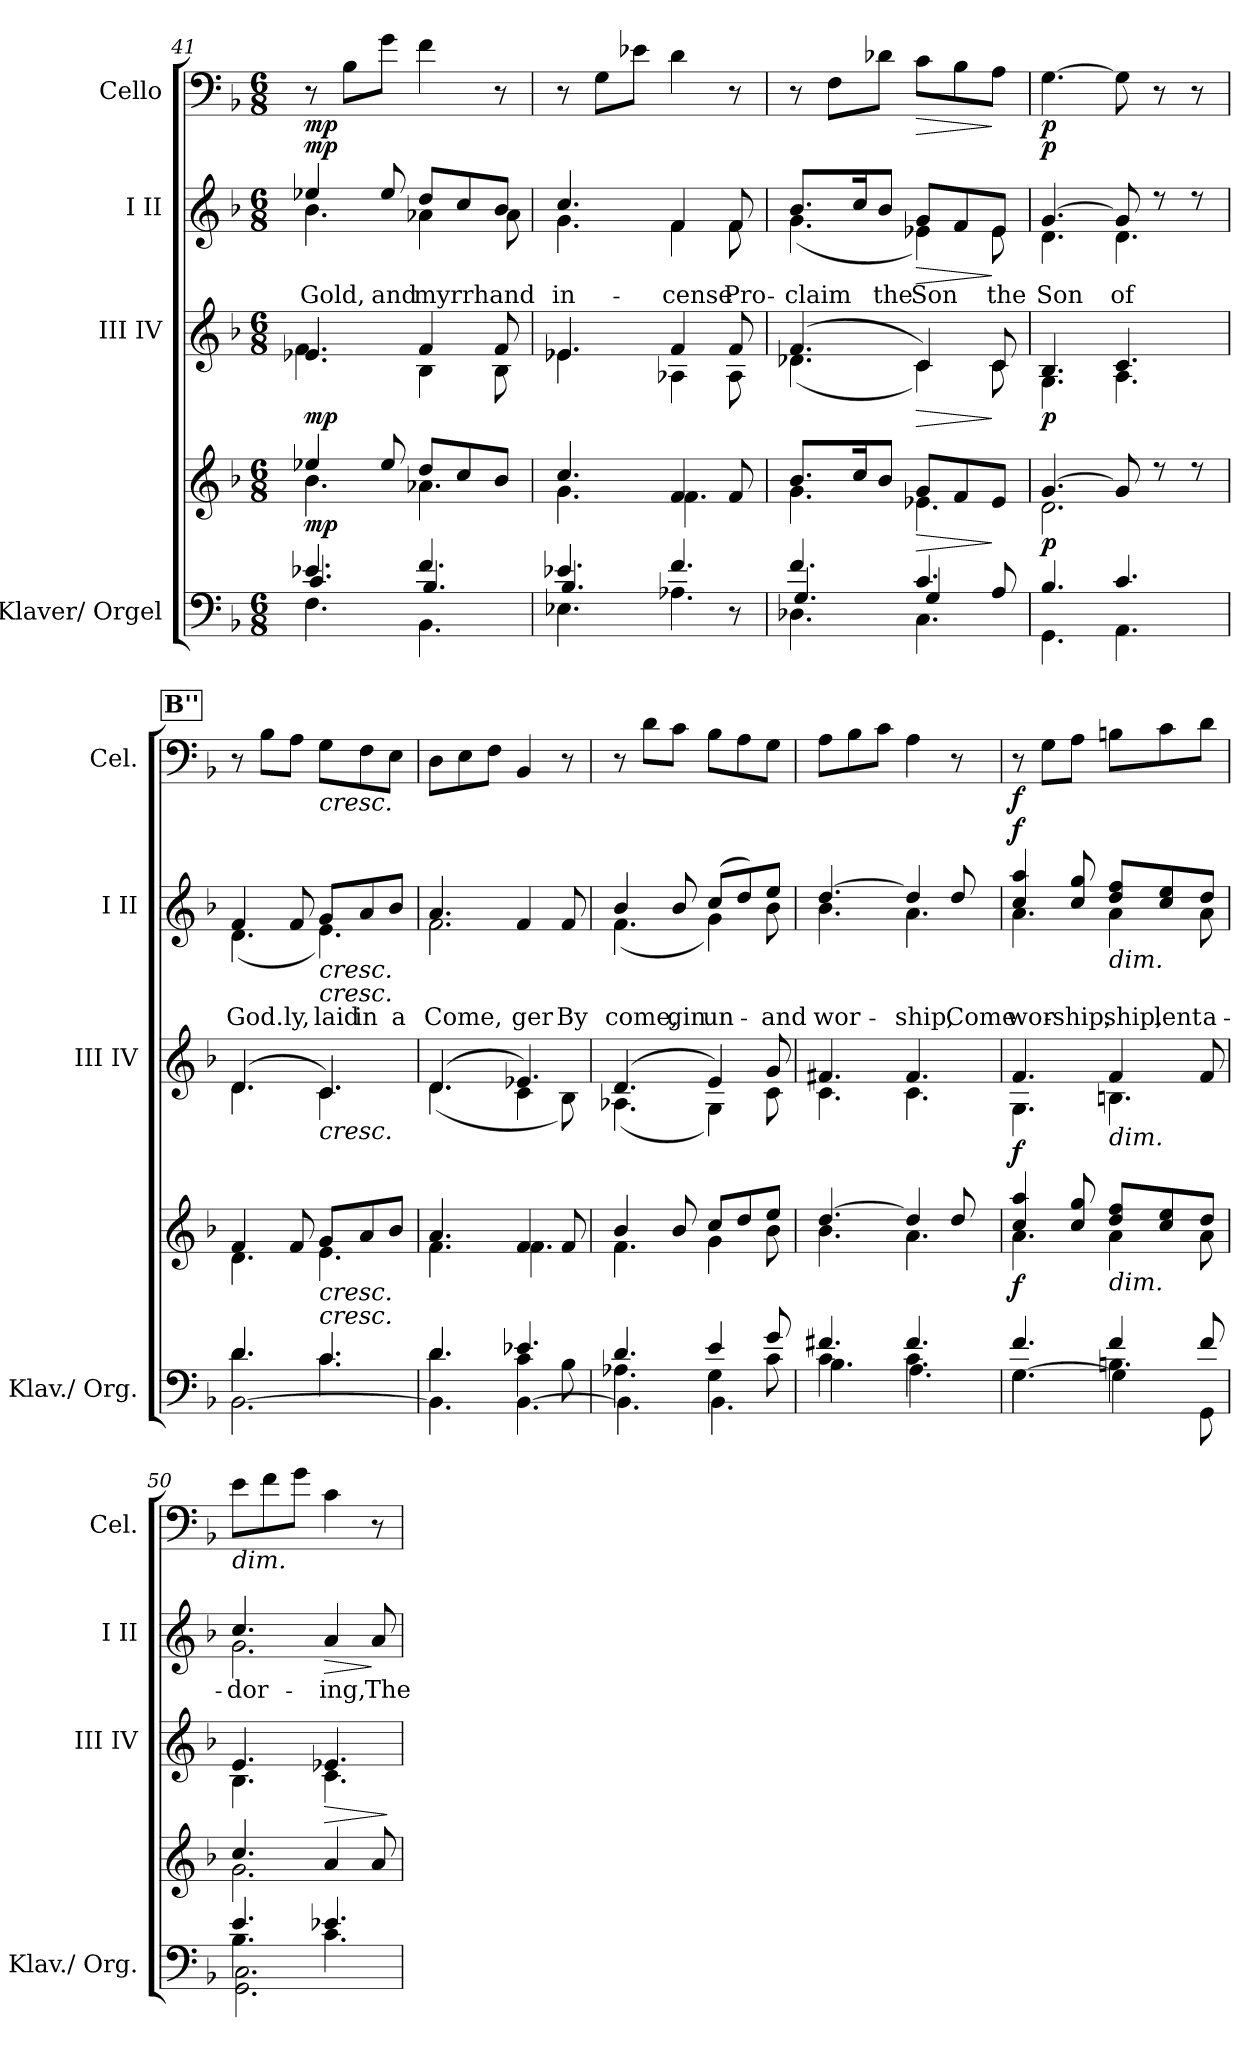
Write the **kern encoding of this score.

**kern	**kern	**dynam	**kern	**dynam	**kern	**text	**dynam	**kern	**dynam
*part4	*part4	*part4	*part3	*part3	*part2	*part2	*part2	*part1	*part1
*staff5	*staff4	*staff4/5	*staff3	*staff3	*staff2	*staff2	*staff2	*staff1	*staff1
*I"Klaver/ Orgel	*	*	*I"III IV	*	*I"I II	*	*	*I"Cello	*
*I'Klav./ Org.	*	*	*I'III IV	*	*I'I II	*	*	*I'Cel.	*
*clefF4	*clefG2	*	*clefG2	*	*clefG2	*	*	*clefF4	*
*k[b-]	*k[b-]	*	*k[b-]	*	*k[b-]	*	*	*k[b-]	*
*M6/8	*M6/8	*	*M6/8	*	*M6/8	*	*	*M6/8	*
=41	=41	=41	=41	=41	=41	=41	=41	=41	=41
*^	*^	*	*^	*	*	*	*	*	*
*	*^	*	*	*	*	*	*	*	*	*	*	*
!	!	!	!	!	!	!	!	!	!	!LO:LY:a	!	!	!
*	*	*	*	*	*	*	*	*	*^	*	*	*	*
!	!	!	!	!	!LO:DY:b	!	!	!LO:DY:b	!	!	!LO:LY:b	!LO:DY:b	!	!LO:DY:b
4.e-X/	4.F\	4.c/	4ee-X/	4.b-\	mp	4.e-X/	4.f\	mp	4ee-X/	4.b-\	Gold,	mp	8r	mp
.	.	.	.	.	.	.	.	.	.	.	.	.	8B-\L	.
!	!	!	!	!	!	!	!	!	!	!	!LO:LY:a	!	!	!
.	.	.	8ee-/	.	.	.	.	.	8ee-/	.	and	.	8g\J	.
!	!	!	!	!	!	!	!	!	!	!	!LO:LY:a	!	!	!
!	!	!	!	!	!	!	!	!	!	!	!LO:LY:b	!	!	!
4.f/	4.BB-\	4.B-/	8dd/L	4.a-X\	.	4f/	4B-\	.	8dd/L	4a-X\	myrrh	.	4f\	.
.	.	.	8cc/	.	.	.	.	.	8cc/	.	.	.	.	.
!	!	!	!	!	!	!	!	!	!	!	!LO:LY:a	!	!	!
!	!	!	!	!	!	!	!	!	!	!	!LO:LY:b	!	!	!
.	.	.	8b-/J	.	.	8f/	8B-\	.	8b-/J	8a-\	and	.	8r	.
=42	=42	=42	=42	=42	=42	=42	=42	=42	=42	=42	=42	=42	=42	=42
!	!	!	!	!	!	!	!	!	!	!	!LO:LY:a	!	!	!
!	!	!	!	!	!	!	!	!	!	!	!LO:LY:b	!	!	!
4.e-X/	4.E-X\	4.B-/	4.cc/	4.g\	.	4.e-X/	4.e-\	.	4.cc/	4.g\	in-	.	8r	.
.	.	.	.	.	.	.	.	.	.	.	.	.	8G\L	.
.	.	.	.	.	.	.	.	.	.	.	.	.	8e-X\J	.
!	!	!	!	!	!	!	!	!	!	!	!LO:LY:a	!	!	!
!	!	!	!	!	!	!	!	!	!	!	!LO:LY:b	!	!	!
4.f/	4.A-X\	4ryy	4f/	4.f\	.	4f/	4A-X\	.	4f/	4f\	-cense	.	4d\	.
!	!	!	!	!	!	!	!	!	!	!	!LO:LY:a	!	!	!
!	!	!	!	!	!	!	!	!	!	!	!LO:LY:b	!	!	!
.	.	8r	8f/	.	.	8f/	8A-\	.	8f/	8f\	Pro-	.	8r	.
=43	=43	=43	=43	=43	=43	=43	=43	=43	=43	=43	=43	=43	=43	=43
!	!	!	!	!	!	!	!	!	!	!	!LO:LY:a	!	!	!
!	!	!	!	!	!	!	!	!	!	!	!LO:LY:b	!	!	!
4.f/	4.D-X\	4.G/	8.b-/L	4.g\	.	(>4.f/	(<4.d-X\	.	8.b-/L	(<4.g\	-claim	.	8r	.
.	.	.	.	.	.	.	.	.	.	.	.	.	8F\L	.
.	.	.	16cc/K	.	.	.	.	.	16cc/K	.	.	.	.	.
!	!	!	!	!	!	!	!	!	!	!	!LO:LY:a	!	!	!
.	.	.	8b-/J	.	.	.	.	.	8b-/J	.	the	.	8d-X\J	.
!	!	!	!	!	!LO:HP:b	!	!	!LO:HP:b	!	!	!LO:LY:a	!LO:HP:b	!	!LO:HP:b
4.c/	4.C\	4G/	8g/L	4.e-X\	>	4c/)	4c\)	>	8g/L	4e-X\)	Son	>	8c\L	>
.	.	.	8f/	.	.	.	.	.	8f/	.	.	.	8B-\	.
!	!	!	!	!	!	!	!	!	!	!	!LO:LY:a	!	!	!
!	!	!	!	!	!	!	!	!	!	!	!LO:LY:b	!	!	!
.	.	8A/	8e-/J	.	]	8c/	8c\	]	8e-/J	8e-\	the	]	8A\J	]
!!LO:PB:g=z
=44	=44	=44	=44	=44	=44	=44	=44	=44	=44	=44	=44	=44	=44	=44
!	!	!	!	!	!	!	!	!	!	!	!LO:LY:a	!	!	!
!	!	!	!	!	!LO:DY:b	!	!	!LO:DY:b	!	!	!LO:LY:b	!LO:DY:b	!	!LO:DY:b
*	*v	*v	*	*	*	*	*	*	*	*	*	*	*	*
4.B-/	4.GG\	[4.g/	2.d\	p	4.B-/	4.G\	p	[4.g/	4.d\	Son	p	[4.G\	p
!	!	!	!	!	!	!	!	!	!	!LO:LY:b	!	!	!
4.c/	4.AA\	8g/]	.	.	4.c/	4.A\	.	8g/]	4.d\	of	.	8G\]	.
.	.	8r	.	.	.	.	.	8r	.	.	.	8r	.
.	.	8r	.	.	.	.	.	8r	.	.	.	8r	.
!!LO:REH:place=s1:a:B:fs=14:t=B''
=45	=45	=45	=45	=45	=45	=45	=45	=45	=45	=45	=45	=45	=45
*	*^	*	*	*	*	*	*	*	*	*	*	*	*
!	!	!	!	!	!	!	!	!	!	!	!LO:LY:a	!	!	!
!	!	!	!	!	!	!	!	!	!	!	!LO:LY:b	!	!	!
4.d/	4.d\	[2.BB-\	4f/	4.d\	.	(>4.d/	4.d\	.	4f/	(<4.d\	God.	.	8r	.
.	.	.	.	.	.	.	.	.	.	.	.	.	8B-\L	.
!	!	!	!	!	!	!	!	!	!	!	!LO:LY:a	!	!	!
.	.	.	8f/	.	.	.	.	.	8f/	.	-ly,	.	8A\J	.
!	!	!	!	!	!	!	!	!	!	!	!	!	!LO:TX:b:i:t=cresc.	!
!	!	!	!	!	!	!	!	!	!LO:TX:b:i:t=cresc.	!	!	!	!	!
!	!	!	!	!	!	!	!	!	!LO:TX:b:i:t=cresc.	!	!	!	!	!
!	!	!	!	!	!	!LO:TX:b:i:t=cresc.	!	!	!	!	!	!	!	!
!	!	!	!LO:TX:b:i:t=cresc.	!	!	!	!	!	!	!	!	!	!	!
!	!	!	!LO:TX:b:i:t=cresc.	!	!	!	!	!	!	!	!	!	!	!
!	!	!	!	!	!	!	!	!	!	!	!LO:LY:a	!	!	!
4.c/	4.c\	.	8g/L	4.e\	.	4.c/)	4.c\	.	8g/L	4.e\)	laid	.	8G\L	.
!	!	!	!	!	!	!	!	!	!	!	!LO:LY:a	!	!	!
.	.	.	8a/	.	.	.	.	.	8a/	.	in	.	8F\	.
!	!	!	!	!	!	!	!	!	!	!	!LO:LY:a	!	!	!
.	.	.	8b-/J	.	.	.	.	.	8b-/J	.	a	.	8E\J	.
=46	=46	=46	=46	=46	=46	=46	=46	=46	=46	=46	=46	=46	=46	=46
!	!	!	!	!	!	!	!	!	!	!	!LO:LY:a	!	!	!
!	!	!	!	!	!	!	!	!	!	!	!LO:LY:b	!	!	!
4.d/	4.d\	4.BB-\]	4.a/	4.f\	.	(>4.d/	(<4.d\	.	4.a/	2.f\	Come,	.	8D\L	.
.	.	.	.	.	.	.	.	.	.	.	.	.	8E\	.
.	.	.	.	.	.	.	.	.	.	.	.	.	8F\J	.
!	!	!	!	!	!	!	!	!	!	!	!LO:LY:a	!	!	!
4.e-X/	4c\	[4.BB-\	4f/	4.f\	.	4.e-X/)	4c\	.	4f/	.	-ger	.	4BB-/	.
!	!	!	!	!	!	!	!	!	!	!	!LO:LY:a	!	!	!
.	8B-\	.	8f/	.	.	.	8B-\)	.	8f/	.	By	.	8r	.
=47	=47	=47	=47	=47	=47	=47	=47	=47	=47	=47	=47	=47	=47	=47
!	!	!	!	!	!	!	!	!	!	!	!LO:LY:a	!	!	!
!	!	!	!	!	!	!	!	!	!	!	!LO:LY:b	!	!	!
4.d/	4.A-X\	4.BB-\]	4b-/	4.f\	.	(>4.d/	(<4.A-X\	.	4b-/	(<4.f\	come,	.	8r	.
.	.	.	.	.	.	.	.	.	.	.	.	.	8d\L	.
!	!	!	!	!	!	!	!	!	!	!	!LO:LY:a	!	!	!
.	.	.	8b-/	.	.	.	.	.	8b-/	.	-gin	.	8c\J	.
!	!	!	!	!	!	!	!	!	!	!	!LO:LY:a	!	!	!
4e/	4G\	4.BB-\	8cc/L	4g\	.	4e/)	4G\)	.	(>8cc/L	4g\)	un-	.	8B-\L	.
.	.	.	8dd/	.	.	.	.	.	8dd/)	.	.	.	8A\	.
!	!	!	!	!	!	!	!	!	!	!	!LO:LY:a	!	!	!
!	!	!	!	!	!	!	!	!	!	!	!LO:LY:b	!	!	!
8g/	8c\	.	8ee/J	8b-\	.	8g/	8c\	.	8ee/J	8b-\	and	.	8G\J	.
!!LO:LB:g=z
=48	=48	=48	=48	=48	=48	=48	=48	=48	=48	=48	=48	=48	=48	=48
!	!	!	!	!	!	!	!	!	!	!	!LO:LY:a	!	!	!
!	!	!	!	!	!	!	!	!	!	!	!LO:LY:b	!	!	!
4.f#X/	4.c\	4.B-\	[4.dd/	4.b-\	.	4.f#X/	4.c\	.	[4.dd/	4.b-\	wor-	.	8A\L	.
.	.	.	.	.	.	.	.	.	.	.	.	.	8B-\	.
.	.	.	.	.	.	.	.	.	.	.	.	.	8c\J	.
!	!	!	!	!	!	!	!	!	!	!	!LO:LY:b	!	!	!
4.f#/	4.c\	4.A\	4dd/]	4.a\	.	4.f#/	4.c\	.	4dd/]	4.a\	-ship,	.	4A\	.
!	!	!	!	!	!	!	!	!	!	!	!LO:LY:a	!	!	!
.	.	.	8dd/	.	.	.	.	.	8dd/	.	Come	.	8r	.
=49	=49	=49	=49	=49	=49	=49	=49	=49	=49	=49	=49	=49	=49	=49
!	!	!	!	!	!	!	!	!	!	!	!LO:LY:a	!	!	!
!	!	!	!	!	!LO:DY:b	!	!	!LO:DY:b	!	!	!LO:LY:b	!LO:DY:b	!	!LO:DY:b
4.f/	4.G\	[4.G\	4cc/ 4aa/	4.a\	f	4.f/	4.G\	f	4cc/ 4aa/	4.a\	wor-	f	8r	f
.	.	.	.	.	.	.	.	.	.	.	.	.	8G\L	.
!	!	!	!	!	!	!	!	!	!	!	!LO:LY:a	!	!	!
.	.	.	8cc/ 8gg/	.	.	.	.	.	8cc/ 8gg/	.	-ship,	.	8A\J	.
!	!	!	!	!	!	!	!	!	!LO:TX:b:i:t=dim.	!	!	!	!	!
!	!	!	!	!	!	!LO:TX:b:i:t=dim.	!	!	!	!	!	!	!	!
!	!	!	!LO:TX:b:i:t=dim.	!	!	!	!	!	!	!	!	!	!	!
!	!	!	!	!	!	!	!	!	!	!	!LO:LY:a	!	!	!
!	!	!	!	!	!	!	!	!	!	!	!LO:LY:b	!	!	!
4f/	4.Bn\	4G\]	8dd/ 8ff/L	4a\	.	4f/	4.Bn\	.	8dd/ 8ff/L	4a\	-ship,	.	8Bn\L	.
!	!	!	!	!	!	!	!	!	!	!	!LO:LY:a	!	!	!
.	.	.	8cc/ 8ee/	.	.	.	.	.	8cc/ 8ee/	.	lent	.	8c\	.
!	!	!	!	!	!	!	!	!	!	!	!LO:LY:a	!	!	!
!	!	!	!	!	!	!	!	!	!	!	!LO:LY:b	!	!	!
8f/	.	8GG\	8dd/J	8a\	.	8f/	.	.	8dd/J	8a\	a-	.	8d\J	.
=50	=50	=50	=50	=50	=50	=50	=50	=50	=50	=50	=50	=50	=50	=50
!	!	!	!	!	!	!	!	!	!	!	!	!	!LO:TX:b:i:t=dim.	!
!	!	!	!	!	!	!	!	!	!	!	!LO:LY:a	!	!	!
!	!	!	!	!	!	!	!	!	!	!	!LO:LY:b	!	!	!
4.e/	4.B-\	2.GG\ 2.C\	4.cc/	2.g\	.	4.e/	4.B-\	.	4.cc/	2.g\	-dor-	.	8e\L	.
.	.	.	.	.	.	.	.	.	.	.	.	.	8f\	.
.	.	.	.	.	.	.	.	.	.	.	.	.	8g\J	.
!	!	!	!	!	!	!	!	!LO:HP:b	!	!	!LO:LY:a	!LO:HP:b	!	!
4.e-X/	4.c\	.	4a/	.	.	4.e-X/	4.c\	>	4a/	.	-ing,	>	4c\	.
!	!	!	!	!	!	!	!	!	!	!	!LO:LY:a	!	!	!
.	.	.	8a/	.	.	.	.	.	8a/	.	The	]	8r	.
*v	*v	*v	*	*	*	*v	*v	*	*v	*v	*	*	*	*
*	*v	*v	*	*	*	*	*	*	*	*
.	.	.	.	]	.	.	.	.	.
=	=	=	=	=	=	=	=	=	=
*-	*-	*-	*-	*-	*-	*-	*-	*-	*-
